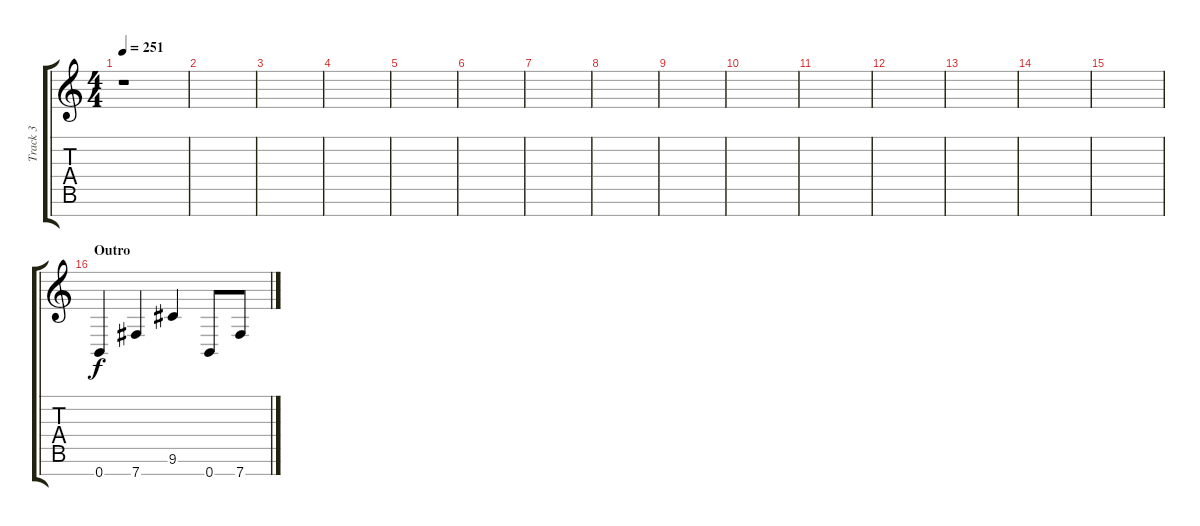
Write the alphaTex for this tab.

\track ("Track 3" "Track 3") {instrument distortionguitar}
\staff {score tabs}
\tuning (E4 B3 G3 D3 A2 E2 B1) {hide}
\ts (4 4)
\tempo 251
\clef g2
\ks c
r.1{dy f} |
|
|
|
|
|
|
|
|
|
|
|
|
|
|
\section ("" "Outro")
0.7.4 7.7.4 9.6.4 0.7.8 7.7.8
